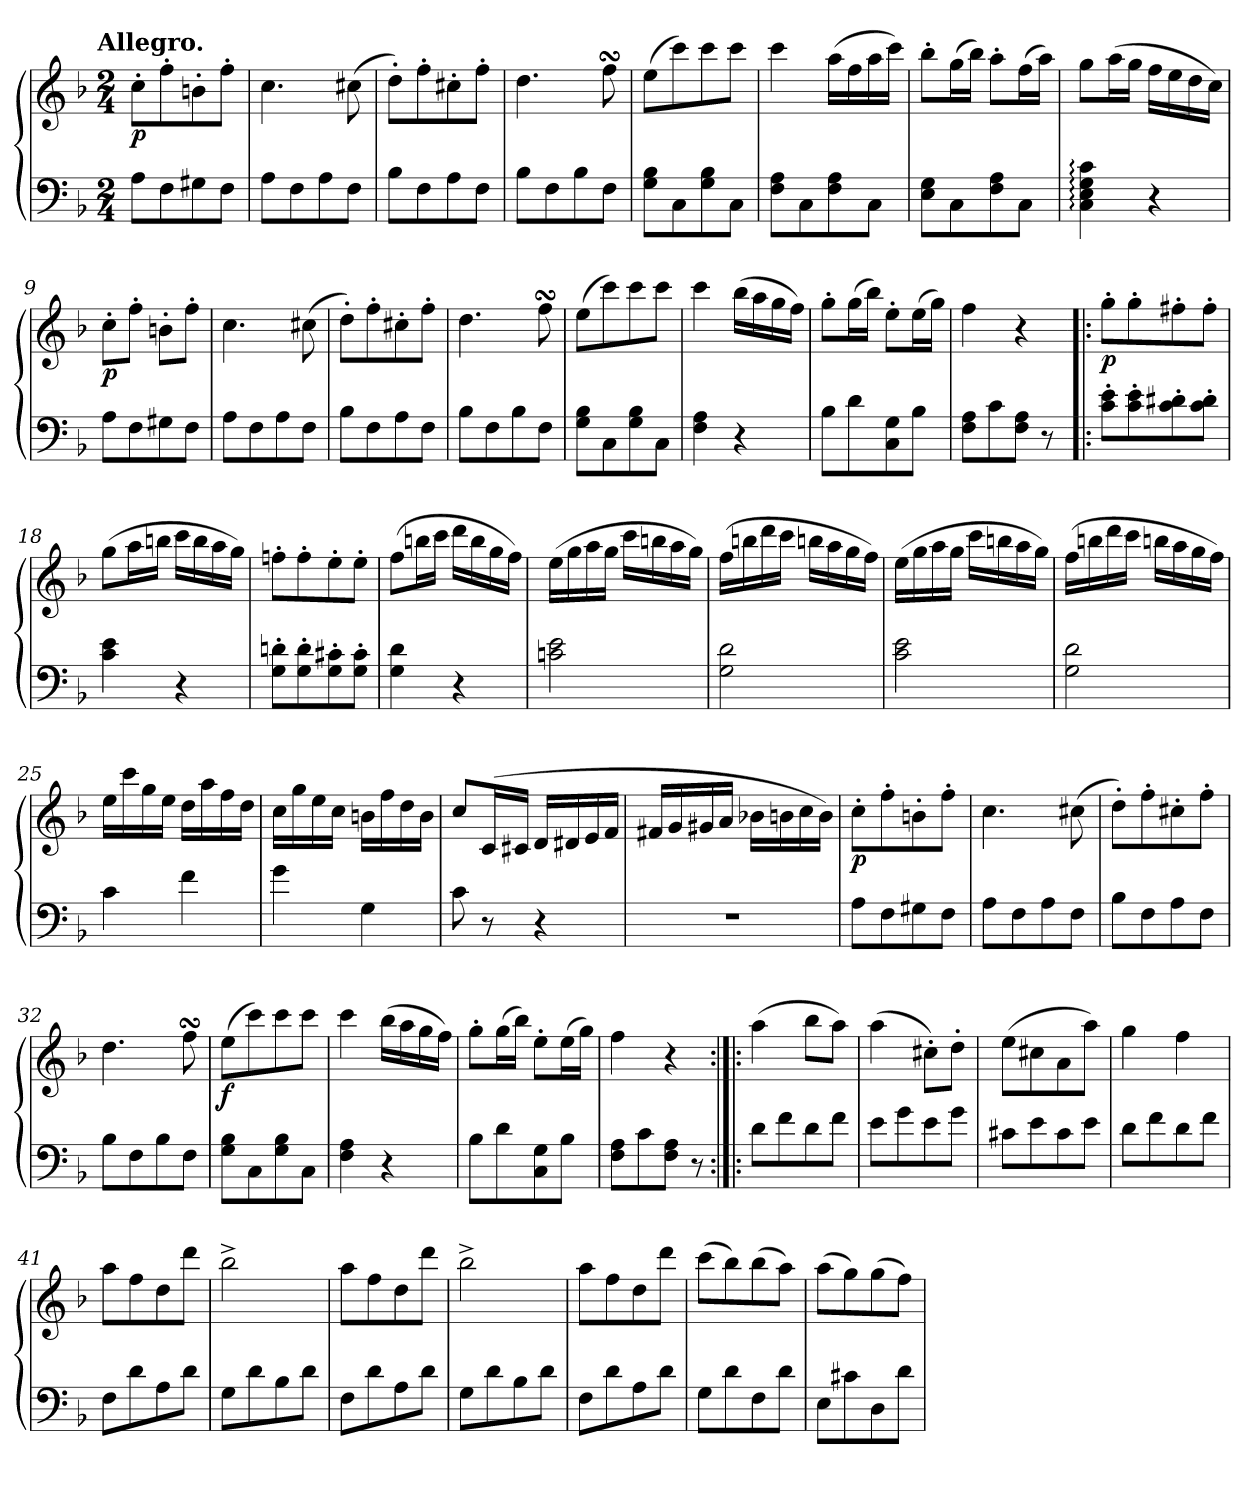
**kern	**kern	**dynam
*part1	*part1	*part1
*staff2	*staff1	*staff1/2
*clefF4	*clefG2	*
*k[b-]	*k[b-]	*
!!LO:TX:omd:t=Allegro.
*M2/4	*M2/4	*
*MM144	*MM172	*
=1	=1	=1
!	!	!LO:DY:b
8A\L	8cc'\L	p
8F\	8ff'\	.
8G#X\	8bn'\	.
8F\J	8ff'\J	.
=2	=2	=2
8A\L	4.cc\	.
8F\	.	.
8A\	.	.
8F\J	(>8cc#X\	.
=3	=3	=3
8B-\L	8dd'\L)	.
8F\	8ff'\	.
8A\	8cc#X'\	.
8F\J	8ff'\J	.
=4	=4	=4
8B-\L	4.dd\	.
8F\	.	.
8B-\	.	.
8F\J	8ffsSSs\	.
=5	=5	=5
8G\ 8B-\L	(>8ee\L	.
8C\	8ccc\)	.
8G\ 8B-\	8ccc\	.
8C\J	8ccc\J	.
=6	=6	=6
8F\ 8A\L	4ccc\	.
8C\	.	.
8F\ 8A\	(>16aa\LL	.
.	16ff\	.
8C\J	16aa\	.
.	16ccc\JJ)	.
!!LO:LB:g=z
=7	=7	=7
8E\ 8G\L	8bb-'\L	.
8C\	(>16gg\L	.
.	16bb-\JJ)	.
8F\ 8A\	8aa'\L	.
8C\J	(>16ff\L	.
.	16aa\JJ)	.
=8	=8	=8
4C:\ 4E:\ 4G:\ 4c:\	8gg\L	.
.	(>16aa\L	.
.	16gg\JJ	.
4r	16ff\LL	.
.	16ee\	.
.	16dd\	.
.	16cc\JJ)	.
=9	=9	=9
!	!	!LO:DY:b
8A\L	8cc'\L	p
8F\	8ff'\J	.
8G#X\	8bn'\L	.
8F\J	8ff'\J	.
=10	=10	=10
8A\L	4.cc\	.
8F\	.	.
8A\	.	.
8F\J	(>8cc#X\	.
=11	=11	=11
8B-\L	8dd'\L)	.
8F\	8ff'\	.
8A\	8cc#X'\	.
8F\J	8ff'\J	.
=12	=12	=12
8B-\L	4.dd\	.
8F\	.	.
8B-\	.	.
8F\J	8ffsSSs\	.
=13	=13	=13
8G\ 8B-\L	(>8ee\L	.
8C\	8ccc\)	.
8G\ 8B-\	8ccc\	.
8C\J	8ccc\J	.
!!LO:LB:g=z
=14	=14	=14
4F\ 4A\	4ccc\	.
4r	(>16bb-\LL	.
.	16aa\	.
.	16gg\	.
.	16ff\JJ)	.
=15	=15	=15
8B-\L	8gg'\L	.
8d\	(>16gg\L	.
.	16bb-\JJ)	.
8C\ 8G\	8ee'\L	.
8B-\J	(>16ee\L	.
.	16gg\JJ)	.
=16	=16	=16
8F\ 8A\L	4ff\	.
8c\	.	.
8F\ 8A\J	4r	.
8r	.	.
=17!|:	=17!|:	=17!|:
!	!	!LO:DY:b
8c'\ 8e'\L	8gg'\L	p
8c'\ 8e'\	8gg'\	.
8c'\ 8d#X'\	8ff#X'\	.
8c'\ 8d#'\J	8ff#'\J	.
=18	=18	=18
4c\ 4e\	(>8gg\L	.
.	16aa\L	.
.	16bbn\JJ	.
4r	16ccc\LL	.
.	16bb\	.
.	16aa\	.
.	16gg\JJ)	.
=19	=19	=19
8G'\ 8dn'\L	8ffn'\L	.
8G'\ 8d'\	8ff'\	.
8G'\ 8c#X'\	8ee'\	.
8G'\ 8c#'\J	8ee'\J	.
!!LO:LB:g=z
=20	=20	=20
4G\ 4d\	(>8ff\L	.
.	16bbn\L	.
.	16ccc\JJ	.
4r	16ddd\LL	.
.	16bb\	.
.	16gg\	.
.	16ff\JJ)	.
=21	=21	=21
2cn\ 2e\	(>16ee\LL	.
.	16gg\	.
.	16aa\	.
.	16gg\JJ	.
.	16ccc\LL	.
.	16bbn\	.
.	16aa\	.
.	16gg\JJ)	.
=22	=22	=22
2G\ 2d\	(>16ff\LL	.
.	16bb\	.
.	16ddd\	.
.	16ccc\JJ	.
.	16bbn\LL	.
.	16aa\	.
.	16gg\	.
.	16ff\JJ)	.
=23	=23	=23
2c\ 2e\	(>16ee\LL	.
.	16gg\	.
.	16aa\	.
.	16gg\JJ	.
.	16ccc\LL	.
.	16bbn\	.
.	16aa\	.
.	16gg\JJ)	.
=24	=24	=24
2G\ 2d\	(>16ff\LL	.
.	16bb\	.
.	16ddd\	.
.	16ccc\JJ	.
.	16bbn\LL	.
.	16aa\	.
.	16gg\	.
.	16ff\JJ)	.
!!LO:LB:g=z
=25	=25	=25
4c\	16ee\LL	.
.	16ccc\	.
.	16gg\	.
.	16ee\JJ	.
4f\	16dd\LL	.
.	16aa\	.
.	16ff\	.
.	16dd\JJ	.
=26	=26	=26
4g\	16cc\LL	.
.	16gg\	.
.	16ee\	.
.	16cc\JJ	.
4G\	16bn\LL	.
.	16ff\	.
.	16dd\	.
.	16b\JJ	.
=27	=27	=27
8c\	8cc/L	.
8r	(>16c/L	.
.	16c#X/JJ	.
4r	16d/LL	.
.	16d#X/	.
.	16e/	.
.	16f/JJ	.
=28	=28	=28
2r	16f#X/LL	.
.	16g/	.
.	16g#X/	.
.	16a/JJ	.
.	16b-X\LL	.
.	16bn\	.
.	16cc\	.
.	16b\JJ)	.
=29	=29	=29
!	!	!LO:DY:b
8A\L	8cc'\L	p
8F\	8ff'\	.
8G#X\	8bn'\	.
8F\J	8ff'\J	.
!!LO:LB:g=z
=30	=30	=30
8A\L	4.cc\	.
8F\	.	.
8A\	.	.
8F\J	(>8cc#X\	.
=31	=31	=31
8B-\L	8dd'\L)	.
8F\	8ff'\	.
8A\	8cc#X'\	.
8F\J	8ff'\J	.
=32	=32	=32
8B-\L	4.dd\	.
8F\	.	.
8B-\	.	.
8F\J	8ffsSSs\	.
=33	=33	=33
!	!	!LO:DY:b
8G\ 8B-\L	(>8ee\L	f
8C\	8ccc\)	.
8G\ 8B-\	8ccc\	.
8C\J	8ccc\J	.
=34	=34	=34
4F\ 4A\	4ccc\	.
4r	(>16bb-\LL	.
.	16aa\	.
.	16gg\	.
.	16ff\JJ)	.
=35	=35	=35
8B-\L	8gg'\L	.
8d\	(>16gg\L	.
.	16bb-\JJ)	.
8C\ 8G\	8ee'\L	.
8B-\J	(>16ee\L	.
.	16gg\JJ)	.
=36	=36	=36
8F\ 8A\L	4ff\	.
8c\	.	.
8F\ 8A\J	4r	.
8r	.	.
!!LO:PB:g=z
=37:|!|:	=37:|!|:	=37:|!|:
8d\L	(>4aa\	.
8f\	.	.
8d\	8bb-\L	.
8f\J	8aa\J)	.
=38	=38	=38
8e\L	(>4aa\	.
8g\	.	.
8e\	8cc#X'\L)	.
8g\J	8dd'\J	.
=39	=39	=39
8c#X\L	(>8ee\L	.
8e\	8cc#X\	.
8c#\	8a\	.
8e\J	8aa\J)	.
=40	=40	=40
8d\L	4gg\	.
8f\	.	.
8d\	4ff\	.
8f\J	.	.
=41	=41	=41
8F\L	8aa\L	.
8d\	8ff\	.
8A\	8dd\	.
8d\J	8ddd\J	.
=42	=42	=42
8G\L	2bb-^<\	.
8d\	.	.
8B-\	.	.
8d\J	.	.
=43	=43	=43
8F\L	8aa\L	.
8d\	8ff\	.
8A\	8dd\	.
8d\J	8ddd\J	.
=44	=44	=44
8G\L	2bb-^<\	.
8d\	.	.
8B-\	.	.
8d\J	.	.
!!LO:LB:g=z
=45	=45	=45
8F\L	8aa\L	.
8d\	8ff\	.
8A\	8dd\	.
8d\J	8ddd\J	.
=46	=46	=46
8G\L	(>8ccc\L	.
8d\	8bb-\)	.
8F\	(>8bb-\	.
8d\J	8aa\J)	.
=47	=47	=47
8E\L	(>8aa\L	.
8c#X\	8gg\)	.
8D\	(>8gg\	.
8d\J	8ff\J)	.
=	=	=
*-	*-	*-
